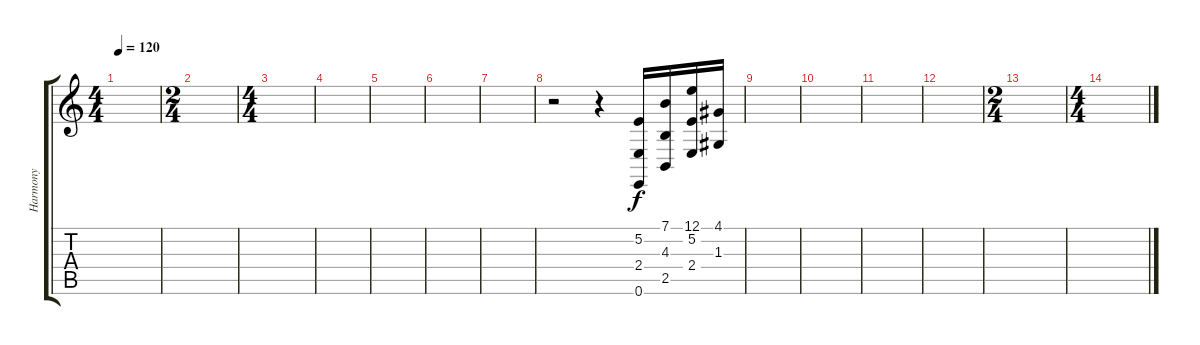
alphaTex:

\track ("Harmony" "Harmony") {instrument acousticgrandpiano}
\staff {score tabs}
\tuning (E4 B3 G3 D3 A2 E2) {hide}
\ts (4 4)
\tempo 120
\clef g2
\ks c
|
\ts (2 4)
|
\ts (4 4)
|
|
|
|
|
r.2 r.4 (5.2 2.4 0.6).16 (7.1 4.3 2.5).16 (12.1 5.2 2.4).16 (4.1 1.3).16 |
|
|
|
|
\ts (2 4)
|
\ts (4 4)
